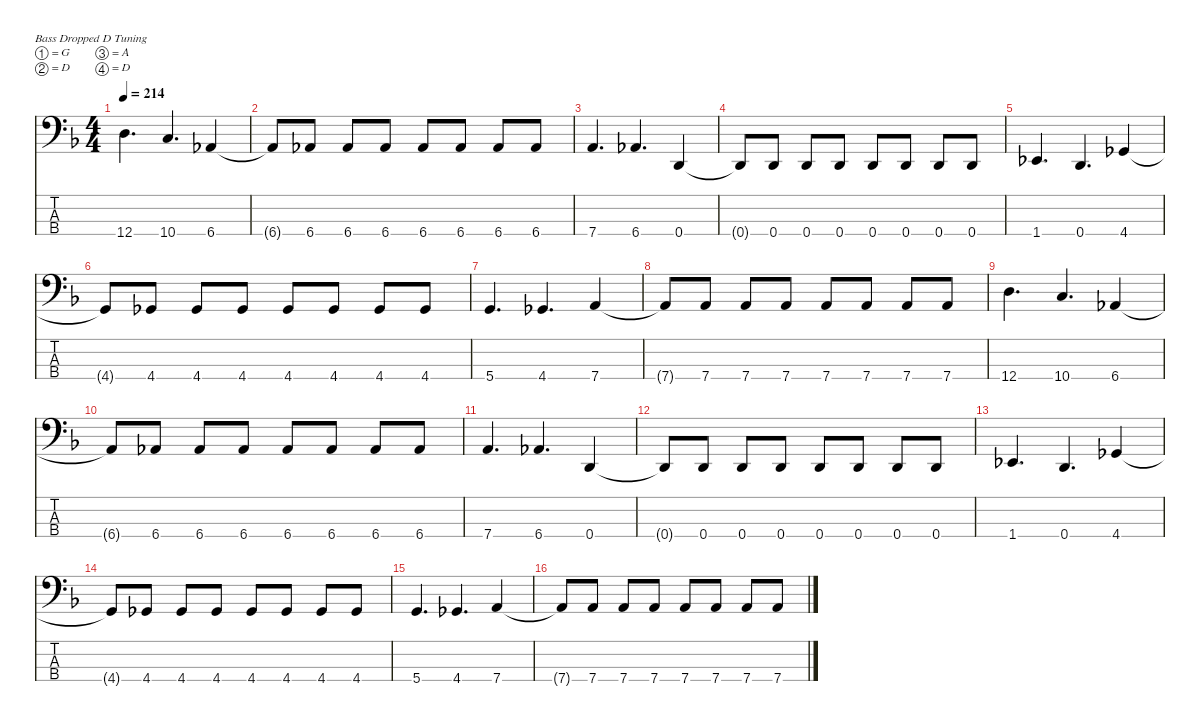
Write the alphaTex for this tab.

\hideDynamics
\bracketExtendMode nobrackets
\singleTrackTrackNamePolicy hidden
\multiTrackTrackNamePolicy hidden
\firstSystemTrackNameMode fullname
\firstSystemTrackNameOrientation horizontal
\otherSystemsTrackNameOrientation horizontal
\track ("Bass" "E-Bass") {defaultSystemsLayout 8 instrument electricbassfinger}
\staff {score tabs}
\tuning (G2 D2 A1 D1)
\ts (4 4)
\tempo 214
\clef f4
\ks dminor
12.4{acc forcenatural}.4{d dy f beam Down} 10.4{acc forcenatural}.4{d beam Up} 6.4{acc b}.4{beam Up} |
6.4{t acc b}.8{beam Up} 6.4{acc b}.8{beam Up} 6.4{acc b}.8{beam Up} 6.4{acc b}.8{beam Up} 6.4{acc b}.8{beam Up} 6.4{acc b}.8{beam Up} 6.4{acc b}.8{beam Up} 6.4{acc b}.8{beam Up} |
7.4{acc forcenatural}.4{d beam Up} 6.4{acc b}.4{d beam Up} 0.4{acc forcenatural}.4{beam Up} |
0.4{t acc forcenatural}.8{beam Up} 0.4{acc forcenatural}.8{beam Up} 0.4{acc forcenatural}.8{beam Up} 0.4{acc forcenatural}.8{beam Up} 0.4{acc forcenatural}.8{beam Up} 0.4{acc forcenatural}.8{beam Up} 0.4{acc forcenatural}.8{beam Up} 0.4{acc forcenatural}.8{beam Up} |
1.4{acc b}.4{d beam Up} 0.4{acc forcenatural}.4{d beam Up} 4.4{acc b}.4{beam Up} |
4.4{t acc b}.8{beam Up} 4.4{acc b}.8{beam Up} 4.4{acc b}.8{beam Up} 4.4{acc b}.8{beam Up} 4.4{acc b}.8{beam Up} 4.4{acc b}.8{beam Up} 4.4{acc b}.8{beam Up} 4.4{acc b}.8{beam Up} |
5.4{acc forcenatural}.4{d beam Up} 4.4{acc b}.4{d beam Up} 7.4{acc forcenatural}.4{beam Up} |
7.4{t acc forcenatural}.8{beam Up} 7.4{acc forcenatural}.8{beam Up} 7.4{acc forcenatural}.8{beam Up} 7.4{acc forcenatural}.8{beam Up} 7.4{acc forcenatural}.8{beam Up} 7.4{acc forcenatural}.8{beam Up} 7.4{acc forcenatural}.8{beam Up} 7.4{acc forcenatural}.8{beam Up} |
12.4{acc forcenatural}.4{d beam Down} 10.4{acc forcenatural}.4{d beam Up} 6.4{acc b}.4{beam Up} |
6.4{t acc b}.8{beam Up} 6.4{acc b}.8{beam Up} 6.4{acc b}.8{beam Up} 6.4{acc b}.8{beam Up} 6.4{acc b}.8{beam Up} 6.4{acc b}.8{beam Up} 6.4{acc b}.8{beam Up} 6.4{acc b}.8{beam Up} |
7.4{acc forcenatural}.4{d beam Up} 6.4{acc b}.4{d beam Up} 0.4{acc forcenatural}.4{beam Up} |
0.4{t acc forcenatural}.8{beam Up} 0.4{acc forcenatural}.8{beam Up} 0.4{acc forcenatural}.8{beam Up} 0.4{acc forcenatural}.8{beam Up} 0.4{acc forcenatural}.8{beam Up} 0.4{acc forcenatural}.8{beam Up} 0.4{acc forcenatural}.8{beam Up} 0.4{acc forcenatural}.8{beam Up} |
1.4{acc b}.4{d beam Up} 0.4{acc forcenatural}.4{d beam Up} 4.4{acc b}.4{beam Up} |
4.4{t acc b}.8{beam Up} 4.4{acc b}.8{beam Up} 4.4{acc b}.8{beam Up} 4.4{acc b}.8{beam Up} 4.4{acc b}.8{beam Up} 4.4{acc b}.8{beam Up} 4.4{acc b}.8{beam Up} 4.4{acc b}.8{beam Up} |
5.4{acc forcenatural}.4{d beam Up} 4.4{acc b}.4{d beam Up} 7.4{acc forcenatural}.4{beam Up} |
7.4{t acc forcenatural}.8{beam Up} 7.4{acc forcenatural}.8{beam Up} 7.4{acc forcenatural}.8{beam Up} 7.4{acc forcenatural}.8{beam Up} 7.4{acc forcenatural}.8{beam Up} 7.4{acc forcenatural}.8{beam Up} 7.4{acc forcenatural}.8{beam Up} 7.4{acc forcenatural}.8{beam Up}
